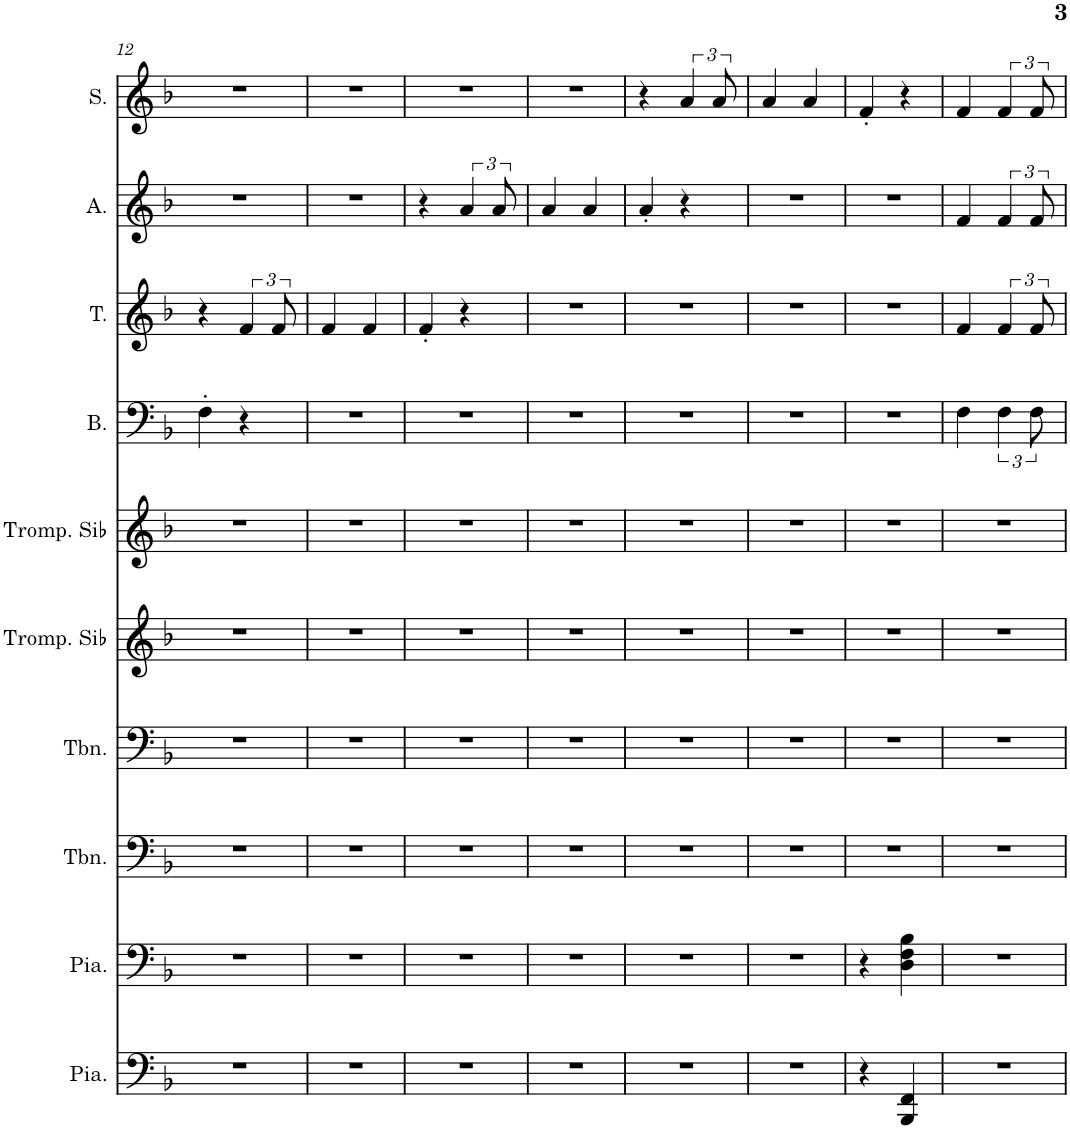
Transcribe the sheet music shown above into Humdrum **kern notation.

**kern	**kern	**kern	**kern	**kern	**kern	**kern	**kern	**kern	**kern
*part10	*part9	*part8	*part7	*part6	*part5	*part4	*part3	*part2	*part1
*staff10	*staff9	*staff8	*staff7	*staff6	*staff5	*staff4	*staff3	*staff2	*staff1
*I"Piano, Piano-L	*I"Piano, Piano-R	*I"Trombone, Solo Bas	*I"Trombone, Solo Ten	*I"Trompette en Sib, Solo Alt	*I"Trompette en Sib, Solo Sop	*I"Basse	*I"Tenor	*I"Alto	*I"Soprano
*I'Pia.	*I'Pia.	*I'Tbn.	*I'Tbn.	*I'Tromp. Sib	*I'Tromp. Sib	*I'B.	*I'T.	*I'A.	*I'S.
!!LO:PB:g=z
*clefF4	*clefF4	*clefF4	*clefF4	*clefG2	*clefG2	*clefF4	*clefG2	*clefG2	*clefG2
*	*	*	*	*Trd1c2	*Trd1c2	*	*	*	*
*k[b-]	*k[b-]	*k[b-]	*k[b-]	*k[b-]	*k[b-]	*k[b-]	*k[b-]	*k[b-]	*k[b-]
*M2/4	*M2/4	*M2/4	*M2/4	*M2/4	*M2/4	*M2/4	*M2/4	*M2/4	*M2/4
=12	=12	=12	=12	=12	=12	=12	=12	=12	=12
2r	2r	2r	2r	2r	2r	4F'\	4r	2r	2r
.	.	.	.	.	.	4r	6f/	.	.
.	.	.	.	.	.	.	12f/	.	.
=13	=13	=13	=13	=13	=13	=13	=13	=13	=13
2r	2r	2r	2r	2r	2r	2r	4f/	2r	2r
.	.	.	.	.	.	.	4f/	.	.
=14	=14	=14	=14	=14	=14	=14	=14	=14	=14
2r	2r	2r	2r	2r	2r	2r	4f'/	4r	2r
.	.	.	.	.	.	.	4r	6a/	.
.	.	.	.	.	.	.	.	12a/	.
=15	=15	=15	=15	=15	=15	=15	=15	=15	=15
2r	2r	2r	2r	2r	2r	2r	2r	4a/	2r
.	.	.	.	.	.	.	.	4a/	.
=16	=16	=16	=16	=16	=16	=16	=16	=16	=16
2r	2r	2r	2r	2r	2r	2r	2r	4a'/	4r
.	.	.	.	.	.	.	.	4r	6a/
.	.	.	.	.	.	.	.	.	12a/
=17	=17	=17	=17	=17	=17	=17	=17	=17	=17
2r	2r	2r	2r	2r	2r	2r	2r	2r	4a/
.	.	.	.	.	.	.	.	.	4a/
=18	=18	=18	=18	=18	=18	=18	=18	=18	=18
4r	4r	2r	2r	2r	2r	2r	2r	2r	4f'/
4BBB-/ 4FF/	4D\ 4F\ 4B-\	.	.	.	.	.	.	.	4r
=19	=19	=19	=19	=19	=19	=19	=19	=19	=19
2r	2r	2r	2r	2r	2r	4F\	4f/	4f/	4f/
.	.	.	.	.	.	6F\	6f/	6f/	6f/
.	.	.	.	.	.	12F\	12f/	12f/	12f/
=	=	=	=	=	=	=	=	=	=
*-	*-	*-	*-	*-	*-	*-	*-	*-	*-
